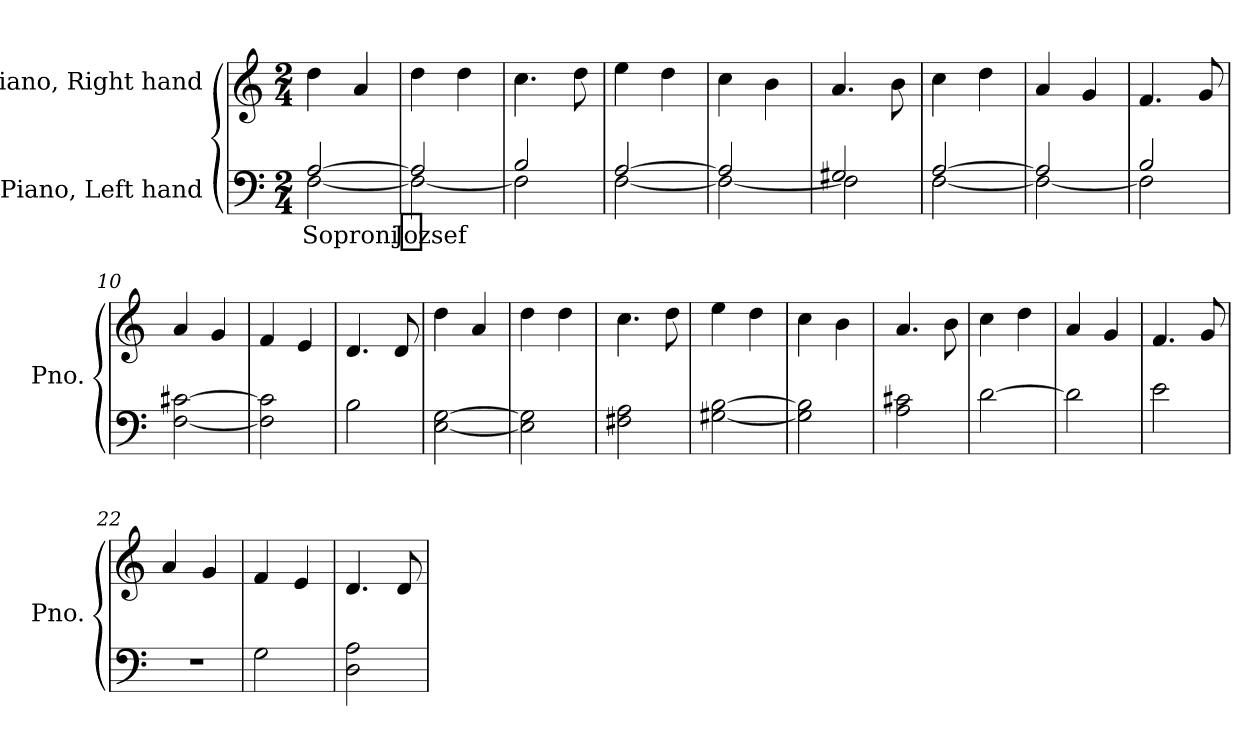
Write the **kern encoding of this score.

**kern	**text	**kern
*part2	*part2	*part1
*staff2	*staff2	*staff1
*I"Piano, Left hand	*	*I"Piano, Right hand
*I'Pno.	*	*I'Pno.
*clefF4	*	*clefG2
*k[]	*	*k[]
*M2/4	*	*M2/4
*MM100	*	*MM100
=1	=1	=1
!	!LO:LY:b	!
*^	*	*
[2A/	[2F\	Soproni Jozsef	4dd\
.	.	.	4a/
=2	=2	=2	=2
2A/]	2F\_	.	4dd\
.	.	.	4dd\
=3	=3	=3	=3
2B/	2F\]	.	4.cc\
.	.	.	8dd\
=4	=4	=4	=4
[2A/	[2F\	.	4ee\
.	.	.	4dd\
=5	=5	=5	=5
2A/]	2F\_	.	4cc\
.	.	.	4b\
=6	=6	=6	=6
2G#X/	2F\]	.	4.a/
.	.	.	8b\
=7	=7	=7	=7
[2A/	[2F\	.	4cc\
.	.	.	4dd\
=8	=8	=8	=8
2A/]	2F\_	.	4a/
.	.	.	4g/
=9	=9	=9	=9
2B/	2F\]	.	4.f/
.	.	.	8g/
*v	*v	*	*
!!LO:LB:g=z
=10	=10	=10
[2F\ [2c#X\	.	4a/
.	.	4g/
=11	=11	=11
2F\] 2c#\]	.	4f/
.	.	4e/
=12	=12	=12
2B\	.	4.d/
.	.	8d/
=13	=13	=13
[2E\ [2G\	.	4dd\
.	.	4a/
=14	=14	=14
2E\] 2G\]	.	4dd\
.	.	4dd\
=15	=15	=15
2F#X\ 2A\	.	4.cc\
.	.	8dd\
=16	=16	=16
[2G#X\ [2B\	.	4ee\
.	.	4dd\
=17	=17	=17
2G#\] 2B\]	.	4cc\
.	.	4b\
=18	=18	=18
2A\ 2c#X\	.	4.a/
.	.	8b\
=19	=19	=19
[2d\	.	4cc\
.	.	4dd\
=20	=20	=20
2d\]	.	4a/
.	.	4g/
=21	=21	=21
2e\	.	4.f/
.	.	8g/
!!LO:LB:g=z
=22	=22	=22
2r	.	4a/
.	.	4g/
=23	=23	=23
2G\	.	4f/
.	.	4e/
=24	=24	=24
2D\ 2A\	.	4.d/
.	.	8d/
=	=	=
*-	*-	*-
